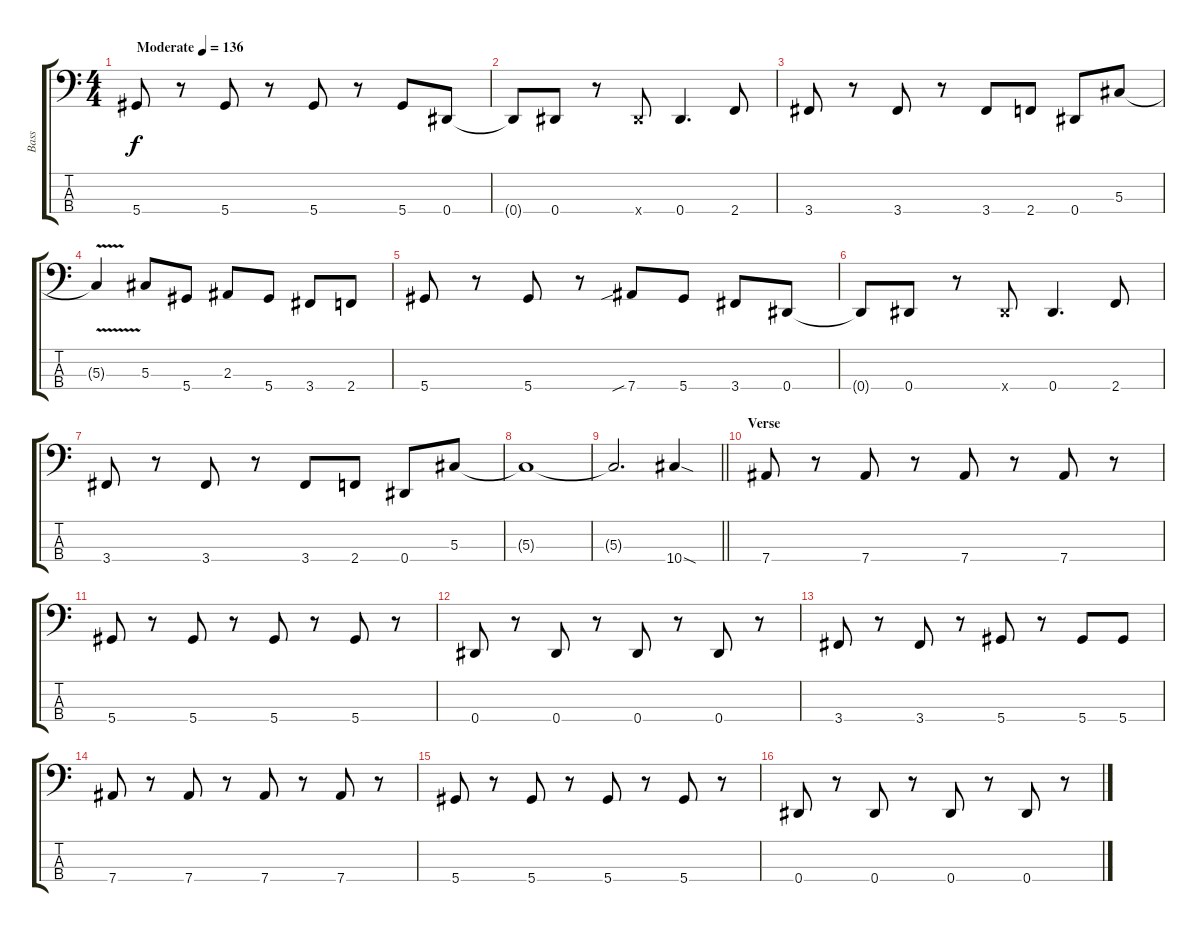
\track ("Bass" "Bass") {instrument electricbassfinger}
\staff {score tabs}
\tuning (Gb2 Db2 Ab1 Eb1) {hide}
\ts (4 4)
\tempo (136 "Moderate")
\clef f4
\ks c
5.4.8{dy f instrument electricbassfinger} r.8 5.4.8 r.8 5.4.8 r.8 5.4.8 0.4.8 |
0.4{t}.8 0.4.8 r.8 0.4{x}.8 0.4.4{d} 2.4.8 |
3.4.8 r.8 3.4.8 r.8 3.4.8 2.4.8 0.4.8 5.3.8 |
5.3{v t}.4 5.3.8 5.4.8 2.3.8 5.4.8 3.4.8 2.4.8 |
5.4.8 r.8 5.4.8 r.8 7.4{sib}.8 5.4.8 3.4.8 0.4.8 |
0.4{t}.8 0.4.8 r.8 0.4{x}.8 0.4.4{d} 2.4.8 |
3.4.8 r.8 3.4.8 r.8 3.4.8 2.4.8 0.4.8 5.3.8 |
5.3{t}.1 |
\barLineRight lightlight
5.3{t}.2{d} 10.4{sod}.4 |
\section ("" "Verse")
7.4.8 r.8 7.4.8 r.8 7.4.8 r.8 7.4.8 r.8 |
5.4.8 r.8 5.4.8 r.8 5.4.8 r.8 5.4.8 r.8 |
0.4.8 r.8 0.4.8 r.8 0.4.8 r.8 0.4.8 r.8 |
3.4.8 r.8 3.4.8 r.8 5.4.8 r.8 5.4.8 5.4.8 |
7.4.8 r.8 7.4.8 r.8 7.4.8 r.8 7.4.8 r.8 |
5.4.8 r.8 5.4.8 r.8 5.4.8 r.8 5.4.8 r.8 |
0.4.8 r.8 0.4.8 r.8 0.4.8 r.8 0.4.8 r.8
